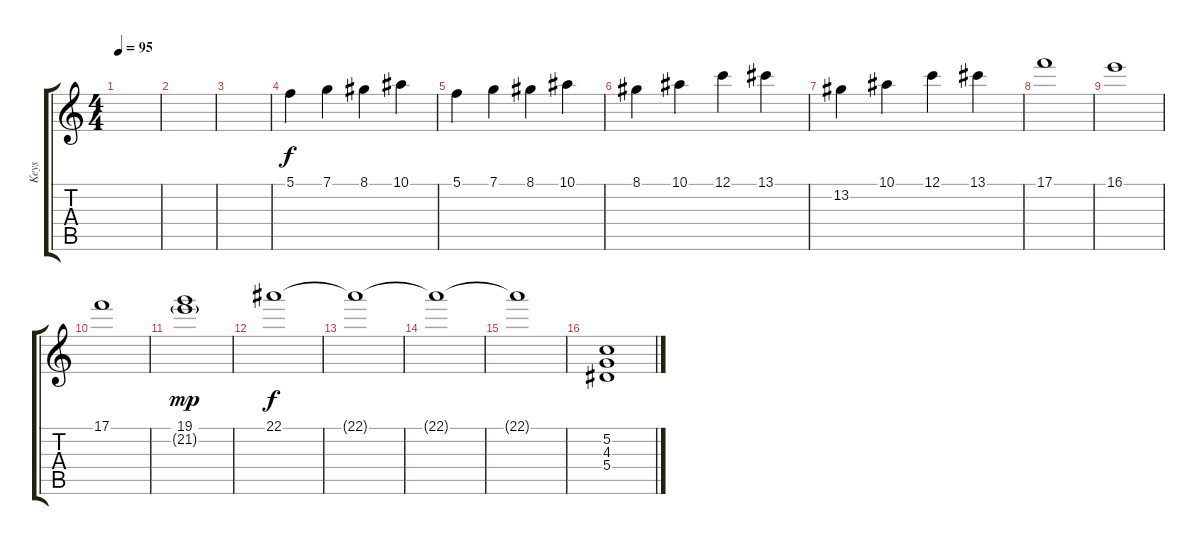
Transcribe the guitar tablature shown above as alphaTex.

\track ("Keys" "Keys") {instrument choiraahs}
\staff {score tabs}
\tuning (C5 G4 Eb4 Bb3 F3 C3) {hide}
\ts (4 4)
\tempo 95
\clef g2
\ks c
|
|
|
5.1.4{volume 5} 7.1.4 8.1.4 10.1.4 |
5.1.4 7.1.4 8.1.4 10.1.4 |
8.1.4 10.1.4 12.1.4 13.1.4 |
13.2.4 10.1.4 12.1.4 13.1.4 |
17.1.1 |
16.1.1 |
17.1.1 |
(19.1 21.2{g}).1{dy mp} |
22.1.1{dy f} |
22.1{t}.1 |
22.1{t}.1 |
22.1{t}.1 |
(5.2 4.3 5.4).1{volume 7}
